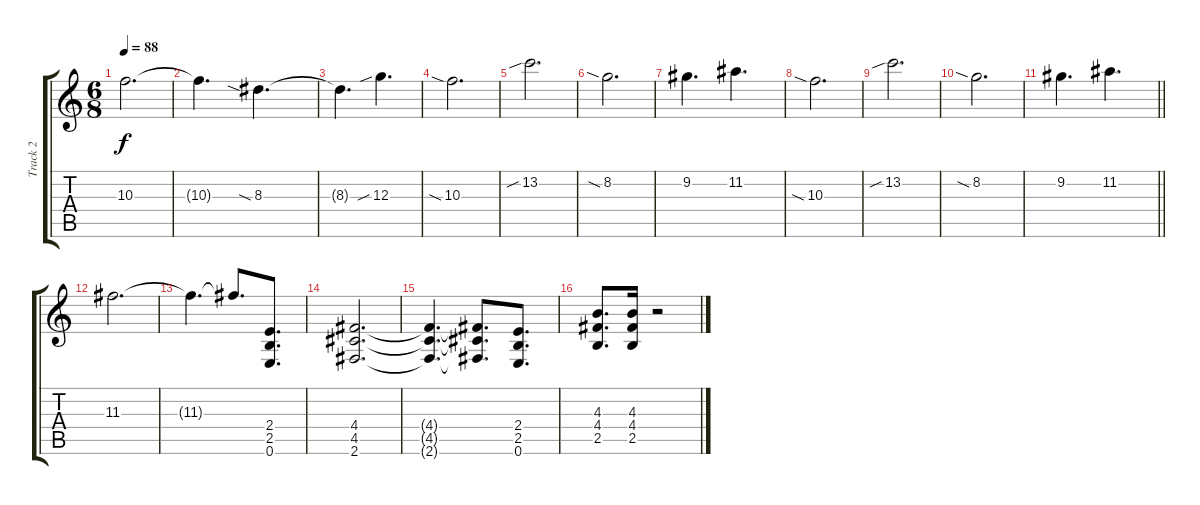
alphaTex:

\track ("Track 2" "Track 2") {instrument distortionguitar}
\staff {score tabs}
\tuning (E4 B3 G3 D3 A2 E2) {hide}
\ts (6 8)
\tempo 88
\clef g2
\ks c
10.3{t}.2{d dy f} |
10.3{t}.4{d} 8.3{sia}.4{d} |
8.3{t}.4{d} 12.3{sib}.4{d} |
10.3{sia}.2{d} |
13.2{sib}.2{d} |
8.2{sia}.2{d} |
9.2.4{d} 11.2.4{d} |
10.3{sia}.2{d} |
13.2{sib}.2{d} |
8.2{sia}.2{d} |
\barLineRight lightlight
9.2.4{d} 11.2.4{d} |
11.3.2{d volume 16} |
11.3{t}.4{d} 11.3{t}.8{d} (2.4 2.5 0.6).8{d} |
(4.4 4.5 2.6).2{d} |
(4.4{t} 4.5{t} 2.6{t}).4{d} (4.4{t} 4.5{t} 2.6{t}).8{d} (2.4 2.5 0.6).8{d} |
(4.3 4.4 2.5).8{d} (4.3 4.4 2.5).16 r.2
